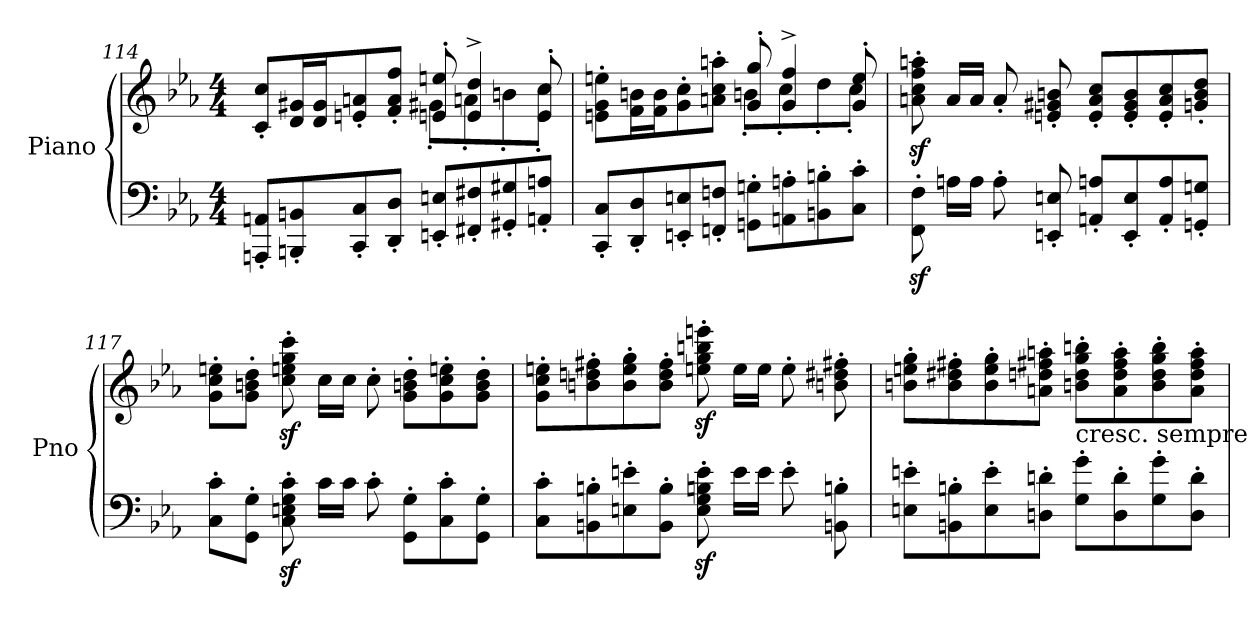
**kern	**kern
*part1	*part1
*staff2	*staff1
*I"Piano	*
*I'Pno	*
*clefF4	*clefG2
*k[b-e-a-]	*k[b-e-a-]
*E-:	*E-:
*M4/4	*M4/4
=114	=114
*	*^
8AAAn/' 8AAn/'L	8c/' 8cc/'L	2ryy
8BBBn/' 8BBn/'	16d/ 16g#X/L	.
.	16d/ 16g#/J	.
8CC/' 8C/'	8en/' 8an/'	.
8DD/' 8D/'J	8f/' 8a/' 8ff/'J	.
8EEn/' 8En/'L	8en/' 8een/'	8g#X'\L
8FF#X/' 8F#X/'	4e/^ 4dd/^	8an'\
8GG#X/' 8G#X/'	.	8bn'\
8AAn/' 8An/'J	8e/' 8cc/'	8e\' 8cc\'J
!!LO:LB:g=z	!!
=115	=115	=115
8CC/' 8C/'L	8en\' 8g\' 8een\'L	2ryy
8DD/' 8D/'	16f\ 16bn\L	.
.	16f\ 16b\J	.
8EEn/' 8En/'	8g\' 8cc\'	.
8FFn/' 8Fn/'J	8an\' 8cc\' 8aan\'J	.
8GGn\' 8Gn\'L	8g/' 8gg/'	8bn'\L
8AAn\' 8An\'	4g/^ 4ff/^	8cc'\
8BBn\' 8Bn\'	.	8dd'\
8C\' 8c\'J	8g/' 8ee/'	8cc'\J
*	*v	*v
=116	=116
8FF\z<' 8F\z<'	8an\z<' 8cc\z<' 8ff\z<' 8aan\z<'
16An\LL	16a/LL
16A\JJ	16a/JJ
8A'\	8a'/
8EEn/' 8En/'	8en/' 8g#X/' 8bn/'
8AAn/' 8An/'L	8e/' 8a/' 8cc/'L
8EE/' 8E/'	8e/' 8g#/' 8b/'
8AA/' 8A/'	8e/' 8a/' 8cc/'
8GGn/' 8Gn/'J	8gn/' 8b/' 8dd/'J
=117	=117
8C\' 8c\'L	8g\' 8cc\' 8een\'L
8GG\' 8G\'J	8g\' 8bn\' 8dd\'J
8C\z<' 8En\z<' 8G\z<' 8c\z<'	8cc\z<' 8een\z<' 8gg\z<' 8ccc\z<'
16c\LL	16cc\LL
16c\JJ	16cc\JJ
8c'\	8cc'\
8GG\' 8G\'L	8g\' 8bn\' 8dd\'L
8C\' 8c\'	8g\' 8cc\' 8een\'
8GG\' 8G\'J	8g\' 8b\' 8dd\'J
!!LO:LB:g=z
=118	=118
8C\' 8c\'L	8g\' 8cc\' 8een\'L
8BBn\' 8Bn\'	8bn\' 8ddn\' 8ff#X\'
8En\' 8en\'	8b\' 8ee\' 8gg\'
8BB\' 8B\'J	8b\' 8dd\' 8ff#\'J
8E\z<' 8G\z<' 8Bn\z<' 8e\z<'	8een\z<' 8gg\z<' 8bbn\z<' 8eeen\z<'
16e\LL	16ee\LL
16e\JJ	16ee\JJ
8e'\	8ee'\
8BBn\' 8Bn\'	8bn\' 8dd#X\' 8ff#X\'
=119	=119
8En\' 8en\'L	8bn\' 8een\' 8gg\'L
8BBn\' 8Bn\'	8b\' 8dd#X\' 8ff#X\'
8E\' 8e\'	8b\' 8ee\' 8gg\'
8Dn\' 8dn\'J	8an\' 8ddn\' 8ff#X\' 8aan\'J
!	!LO:TX:b:t=cresc. sempre
8G\' 8g\'L	8bn\' 8dd\' 8gg\' 8bbn\'L
8D\' 8d\'	8a\' 8dd\' 8ff#\' 8aa\'
8G\' 8g\'	8b\' 8dd\' 8gg\' 8bb\'
8D\' 8d\'J	8a\' 8dd\' 8ff#\' 8aa\'J
=	=
*-	*-
